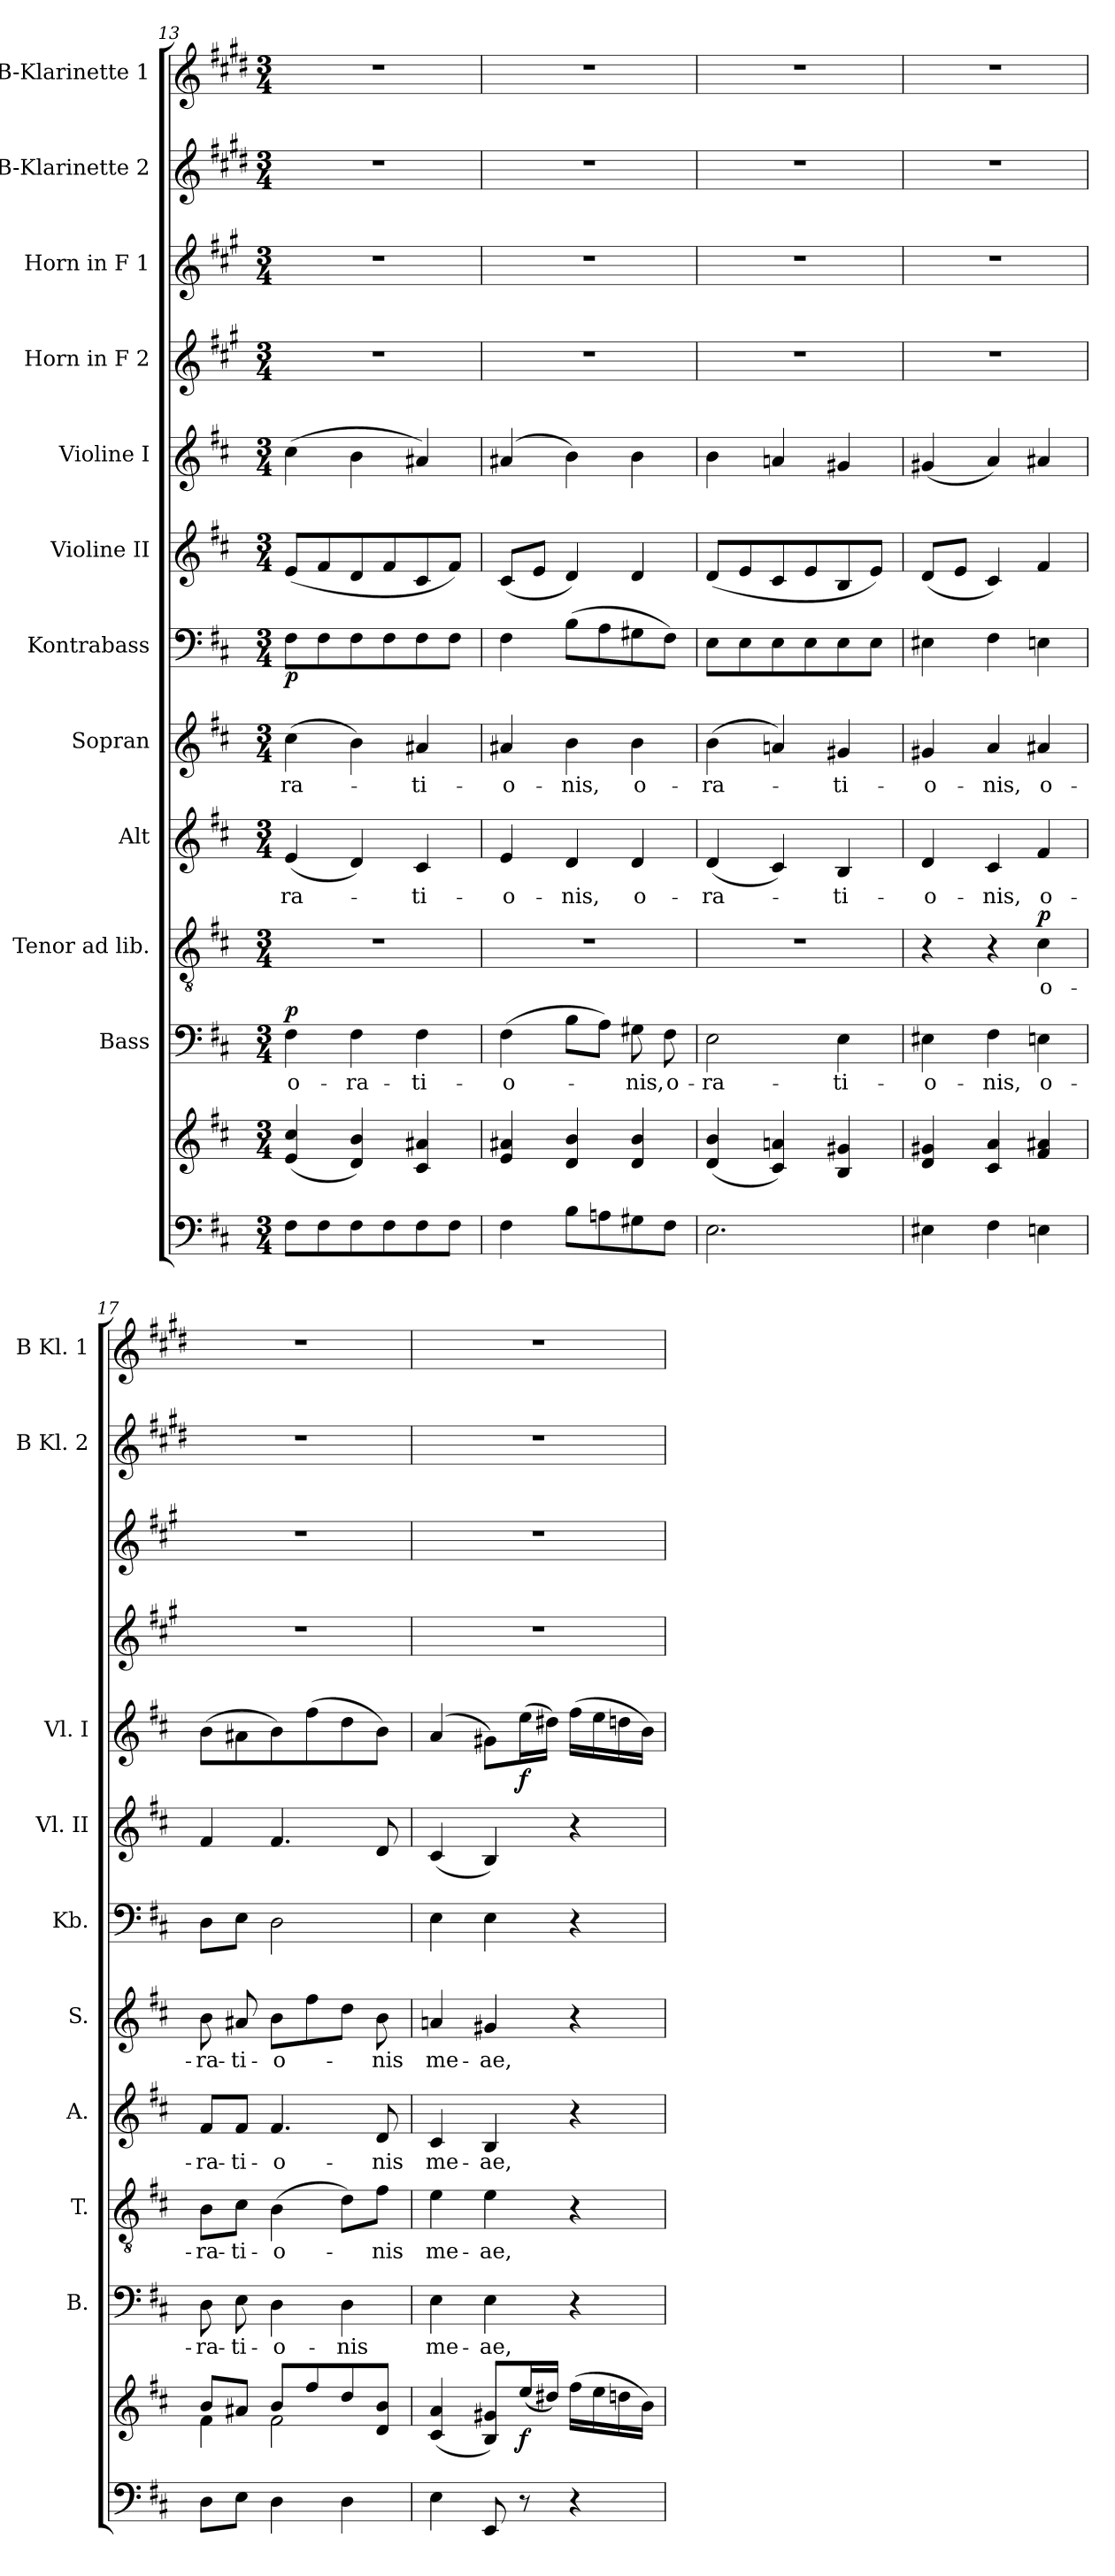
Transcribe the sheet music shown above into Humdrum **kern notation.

**kern	**kern	**dynam	**kern	**text	**dynam	**kern	**text	**dynam	**kern	**text	**kern	**text	**kern	**dynam	**kern	**kern	**dynam	**kern	**kern	**kern	**kern
*part12	*part12	*part12	*part11	*part11	*part11	*part10	*part10	*part10	*part9	*part9	*part8	*part8	*part7	*part7	*part6	*part5	*part5	*part4	*part3	*part2	*part1
*staff13	*staff12	*staff12/13	*staff11	*staff11	*staff11	*staff10	*staff10	*staff10	*staff9	*staff9	*staff8	*staff8	*staff7	*staff7	*staff6	*staff5	*staff5	*staff4	*staff3	*staff2	*staff1
*	*	*	*I"Bass	*	*	*I"Tenor ad lib.	*	*	*I"Alt	*	*I"Sopran	*	*I"Kontrabass	*	*I"Violine II	*I"Violine I	*	*I"Horn in F 2	*I"Horn in F 1	*I"B-Klarinette 2	*I"B-Klarinette 1
*	*	*	*I'B.	*	*	*I'T.	*	*	*I'A.	*	*I'S.	*	*I'Kb.	*	*I'Vl. II	*I'Vl. I	*	*	*	*I'B Kl. 2	*I'B Kl. 1
*clefF4	*clefG2	*	*clefF4	*	*	*clefGv2	*	*	*clefG2	*	*clefG2	*	*clefF4	*	*clefG2	*clefG2	*	*clefG2	*clefG2	*clefG2	*clefG2
*	*	*	*	*	*	*	*	*	*	*	*	*	*ITrd7c12	*	*	*	*	*ITrd4c7	*ITrd4c7	*ITrd1c2	*ITrd1c2
*k[f#c#]	*k[f#c#]	*	*k[f#c#]	*	*	*k[f#c#]	*	*	*k[f#c#]	*	*k[f#c#]	*	*k[f#c#]	*	*k[f#c#]	*k[f#c#]	*	*k[f#c#]	*k[f#c#]	*k[f#c#]	*k[f#c#]
*D:	*D:	*	*D:	*	*	*D:	*	*	*D:	*	*D:	*	*D:	*	*D:	*D:	*	*D:	*D:	*D:	*D:
*M3/4	*M3/4	*	*M3/4	*	*	*M3/4	*	*	*M3/4	*	*M3/4	*	*M3/4	*	*M3/4	*M3/4	*	*M3/4	*M3/4	*M3/4	*M3/4
=13	=13	=13	=13	=13	=13	=13	=13	=13	=13	=13	=13	=13	=13	=13	=13	=13	=13	=13	=13	=13	=13
!	!	!	!	!LO:LY:b	!LO:DY:a	!	!	!	!	!LO:LY:b	!	!LO:LY:b	!	!LO:DY:b	!	!	!	!	!	!	!
8F#\L	(<4e/ 4cc#/	.	4F#\	o-	p	2.r	.	.	(<4e/	-ra-	(>4cc#\	-ra-	8FF#\L	p	(<8e/L	(>4cc#\	.	2.r	2.r	2.r	2.r
8F#\	.	.	.	.	.	.	.	.	.	.	.	.	8FF#\	.	8f#/	.	.	.	.	.	.
!	!	!	!	!LO:LY:b	!	!	!	!	!	!	!	!	!	!	!	!	!	!	!	!	!
8F#\	4d/ 4b/)	.	4F#\	-ra-	.	.	.	.	4d/)	.	4b\)	.	8FF#\	.	8d/	4b\	.	.	.	.	.
8F#\	.	.	.	.	.	.	.	.	.	.	.	.	8FF#\	.	8f#/	.	.	.	.	.	.
!	!	!	!	!LO:LY:b	!	!	!	!	!	!LO:LY:b	!	!LO:LY:b	!	!	!	!	!	!	!	!	!
8F#\	4c#/ 4a#X/	.	4F#\	-ti-	.	.	.	.	4c#/	-ti-	4a#X/	-ti-	8FF#\	.	8c#/	4a#X/)	.	.	.	.	.
8F#\J	.	.	.	.	.	.	.	.	.	.	.	.	8FF#\J	.	8f#/J)	.	.	.	.	.	.
=14	=14	=14	=14	=14	=14	=14	=14	=14	=14	=14	=14	=14	=14	=14	=14	=14	=14	=14	=14	=14	=14
!	!	!	!	!LO:LY:b	!	!	!	!	!	!LO:LY:b	!	!LO:LY:b	!	!	!	!	!	!	!	!	!
4F#\	4e/ 4a#X/	.	(>4F#\	-o-	.	2.r	.	.	4e/	-o-	4a#X/	-o-	4FF#\	.	(<8c#/L	(4a#X/	.	2.r	2.r	2.r	2.r
.	.	.	.	.	.	.	.	.	.	.	.	.	.	.	8e/J	.	.	.	.	.	.
!	!	!	!	!	!	!	!	!	!	!LO:LY:b	!	!LO:LY:b	!	!	!	!	!	!	!	!	!
8B\L	4d/ 4b/	.	8B\L	.	.	.	.	.	4d/	-nis,	4b\	-nis,	(>8BB\L	.	4d/)	4b\)	.	.	.	.	.
8An\	.	.	8A\J)	.	.	.	.	.	.	.	.	.	8AA\	.	.	.	.	.	.	.	.
!	!	!	!	!LO:LY:b	!	!	!	!	!	!LO:LY:b	!	!LO:LY:b	!	!	!	!	!	!	!	!	!
8G#X\	4d/ 4b/	.	8G#X\	-nis,	.	.	.	.	4d/	o-	4b\	o-	8GG#X\	.	4d/	4b\	.	.	.	.	.
!	!	!	!	!LO:LY:b	!	!	!	!	!	!	!	!	!	!	!	!	!	!	!	!	!
8F#\J	.	.	8F#\	o-	.	.	.	.	.	.	.	.	8FF#\J)	.	.	.	.	.	.	.	.
=15	=15	=15	=15	=15	=15	=15	=15	=15	=15	=15	=15	=15	=15	=15	=15	=15	=15	=15	=15	=15	=15
!	!	!	!	!LO:LY:b	!	!	!	!	!	!LO:LY:b	!	!LO:LY:b	!	!	!	!	!	!	!	!	!
2.E\	(<4d/ 4b/	.	2E\	-ra-	.	2.r	.	.	(<4d/	-ra-	(>4b\	-ra-	8EE\L	.	(<8d/L	4b\	.	2.r	2.r	2.r	2.r
.	.	.	.	.	.	.	.	.	.	.	.	.	8EE\	.	8e/	.	.	.	.	.	.
.	4c#/ 4an/)	.	.	.	.	.	.	.	4c#/)	.	4an/)	.	8EE\	.	8c#/	4an/	.	.	.	.	.
.	.	.	.	.	.	.	.	.	.	.	.	.	8EE\	.	8e/	.	.	.	.	.	.
!	!	!	!	!LO:LY:b	!	!	!	!	!	!LO:LY:b	!	!LO:LY:b	!	!	!	!	!	!	!	!	!
.	4B/ 4g#X/	.	4E\	-ti-	.	.	.	.	4B/	-ti-	4g#X/	-ti-	8EE\	.	8B/	4g#X/	.	.	.	.	.
.	.	.	.	.	.	.	.	.	.	.	.	.	8EE\J	.	8e/J)	.	.	.	.	.	.
=16	=16	=16	=16	=16	=16	=16	=16	=16	=16	=16	=16	=16	=16	=16	=16	=16	=16	=16	=16	=16	=16
!	!	!	!	!LO:LY:b	!	!	!	!	!	!LO:LY:b	!	!LO:LY:b	!	!	!	!	!	!	!	!	!
4E#X\	4d/ 4g#X/	.	4E#X\	-o-	.	4r	.	.	4d/	-o-	4g#X/	-o-	4EE#X\	.	(<8d/L	(<4g#X/	.	2.r	2.r	2.r	2.r
.	.	.	.	.	.	.	.	.	.	.	.	.	.	.	8e/J	.	.	.	.	.	.
!	!	!	!	!LO:LY:b	!	!	!	!	!	!LO:LY:b	!	!LO:LY:b	!	!	!	!	!	!	!	!	!
4F#\	4c#/ 4a/	.	4F#\	-nis,	.	4r	.	.	4c#/	-nis,	4a/	-nis,	4FF#\	.	4c#/)	4a/)	.	.	.	.	.
!	!	!	!	!LO:LY:b	!	!	!LO:LY:b	!LO:DY:a	!	!LO:LY:b	!	!LO:LY:b	!	!	!	!	!	!	!	!	!
4En\	4f#/ 4a#X/	.	4En\	o-	.	4c#\	o-	p	4f#/	o-	4a#X/	o-	4EEn\	.	4f#/	4a#X/	.	.	.	.	.
=17	=17	=17	=17	=17	=17	=17	=17	=17	=17	=17	=17	=17	=17	=17	=17	=17	=17	=17	=17	=17	=17
*	*^	*	*	*	*	*	*	*	*	*	*	*	*	*	*	*	*	*	*	*	*
!	!	!	!	!	!LO:LY:b	!	!	!LO:LY:b	!	!	!LO:LY:b	!	!LO:LY:b	!	!	!	!	!	!	!	!	!
8D\L	8b/L	4f#\	.	8D\	-ra-	.	8B\L	-ra-	.	8f#/L	-ra-	8b\	-ra-	8DD\L	.	4f#/	(>8b\L	.	2.r	2.r	2.r	2.r
!	!	!	!	!	!LO:LY:b	!	!	!LO:LY:b	!	!	!LO:LY:b	!	!LO:LY:b	!	!	!	!	!	!	!	!	!
8E\J	8a#X/J	.	.	8E\	-ti-	.	8c#\J	-ti-	.	8f#/J	-ti-	8a#X/	-ti-	8EE\J	.	.	8a#X\	.	.	.	.	.
!	!	!	!	!	!LO:LY:b	!	!	!LO:LY:b	!	!	!LO:LY:b	!	!LO:LY:b	!	!	!	!	!	!	!	!	!
4D\	8b/L	2f#\	.	4D\	-o-	.	(>4B\	-o-	.	4.f#/	-o-	8b\L	-o-	2DD\	.	4.f#/	8b\)	.	.	.	.	.
.	8ff#/	.	.	.	.	.	.	.	.	.	.	8ff#\	.	.	.	.	(>8ff#\	.	.	.	.	.
!	!	!	!	!	!LO:LY:b	!	!	!	!	!	!	!	!	!	!	!	!	!	!	!	!	!
4D\	8dd/	.	.	4D\	-nis	.	8d\L)	.	.	.	.	8dd\J	.	.	.	.	8dd\	.	.	.	.	.
!	!	!	!	!	!	!	!	!LO:LY:b	!	!	!LO:LY:b	!	!LO:LY:b	!	!	!	!	!	!	!	!	!
.	8d/ 8b/J	.	.	.	.	.	8f#\J	-nis	.	8d/	-nis	8b\	-nis	.	.	8d/	8b\J)	.	.	.	.	.
*	*v	*v	*	*	*	*	*	*	*	*	*	*	*	*	*	*	*	*	*	*	*	*
!!LO:PB:g=z
=18	=18	=18	=18	=18	=18	=18	=18	=18	=18	=18	=18	=18	=18	=18	=18	=18	=18	=18	=18	=18	=18
!	!	!	!	!LO:LY:b	!	!	!LO:LY:b	!	!	!LO:LY:b	!	!LO:LY:b	!	!	!	!	!	!	!	!	!
4E\	(<4c#/ 4a/	.	4E\	me-	.	4e\	me-	.	4c#/	me-	4an/	me-	4EE\	.	(<4c#/	(4a/	.	2.r	2.r	2.r	2.r
!	!	!	!	!LO:LY:b	!	!	!LO:LY:b	!	!	!LO:LY:b	!	!LO:LY:b	!	!	!	!	!	!	!	!	!
8EE/	8B/ 8g#X/L)	.	4E\	-ae,	.	4e\	-ae,	.	4B/	-ae,	4g#X/	-ae,	4EE\	.	4B/)	8g#X\L)	.	.	.	.	.
!	!	!LO:DY:b	!	!	!	!	!	!	!	!	!	!	!	!	!	!	!LO:DY:b	!	!	!	!
8r	(<16ee/L	f	.	.	.	.	.	.	.	.	.	.	.	.	.	(>16ee\L	f	.	.	.	.
.	16dd#X/JJ)	.	.	.	.	.	.	.	.	.	.	.	.	.	.	16dd#X\JJ)	.	.	.	.	.
4r	(>16ff#\LL	.	4r	.	.	4r	.	.	4r	.	4r	.	4r	.	4r	(>16ff#\LL	.	.	.	.	.
.	16ee\	.	.	.	.	.	.	.	.	.	.	.	.	.	.	16ee\	.	.	.	.	.
.	16ddn\	.	.	.	.	.	.	.	.	.	.	.	.	.	.	16ddn\	.	.	.	.	.
.	16b\JJ)	.	.	.	.	.	.	.	.	.	.	.	.	.	.	16b\JJ)	.	.	.	.	.
=	=	=	=	=	=	=	=	=	=	=	=	=	=	=	=	=	=	=	=	=	=
*-	*-	*-	*-	*-	*-	*-	*-	*-	*-	*-	*-	*-	*-	*-	*-	*-	*-	*-	*-	*-	*-
